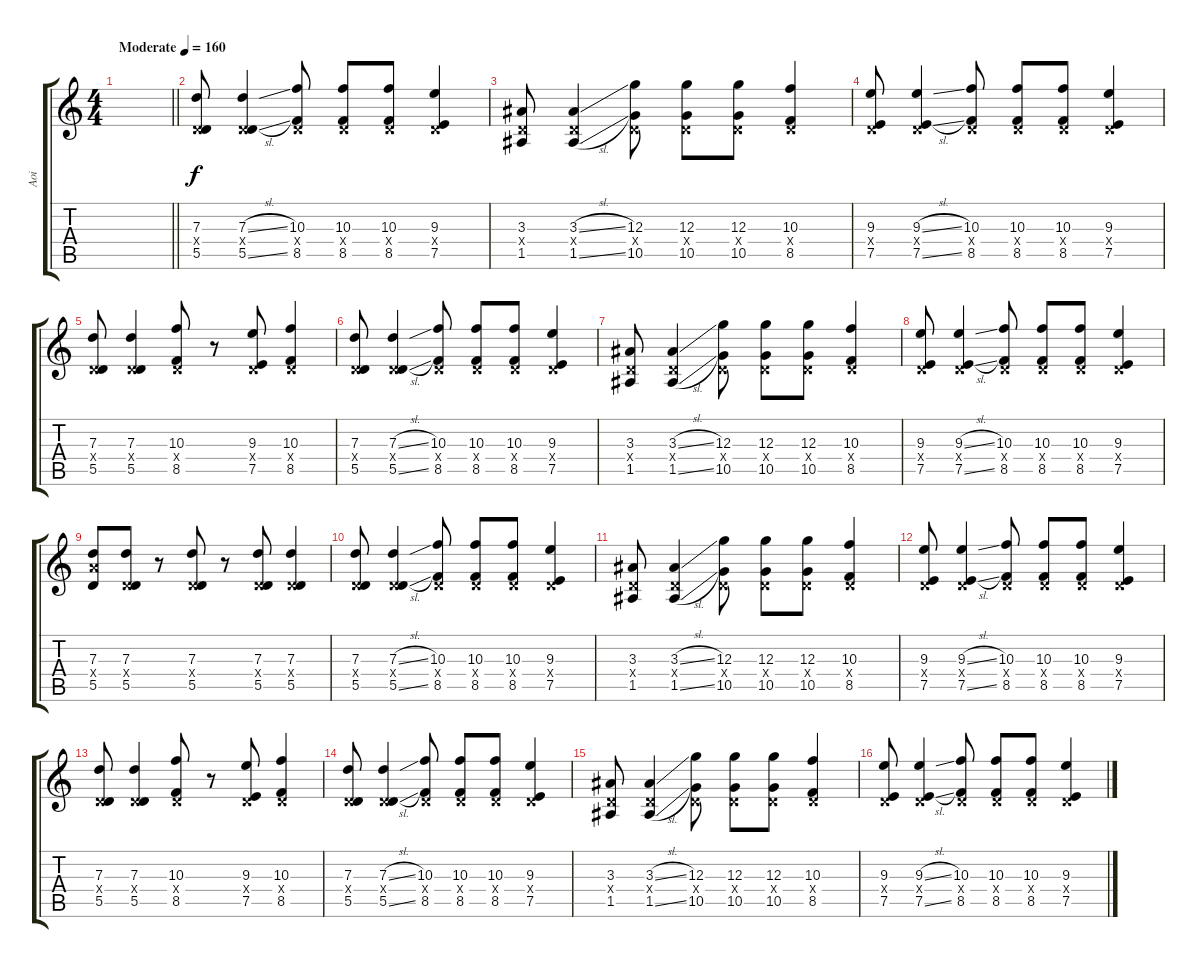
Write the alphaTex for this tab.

\track ("Aoi" "Aoi") {instrument overdrivenguitar}
\staff {score tabs}
\tuning (E4 B3 G3 D3 A2 E2) {hide}
\ts (4 4)
\tempo (160 "Moderate")
\clef g2
\barLineRight lightlight
\ks c
|
\section ("" "")
(7.3 0.4{x} 5.5).8 (7.3{sl} 0.4{x} 5.5{sl}).4 (10.3 0.4{x} 8.5).8 (10.3 0.4{x} 8.5).8 (10.3 0.4{x} 8.5).8 (9.3 0.4{x} 7.5).4 |
(3.3 0.4{x} 1.5).8 (3.3{sl} 0.4{x} 1.5{sl}).4 (12.3 0.4{x} 10.5).8 (12.3 0.4{x} 10.5).8 (12.3 0.4{x} 10.5).8 (10.3 0.4{x} 8.5).4 |
(9.3 0.4{x} 7.5).8 (9.3{sl} 0.4{x} 7.5{sl}).4 (10.3 0.4{x} 8.5).8 (10.3 0.4{x} 8.5).8 (10.3 0.4{x} 8.5).8 (9.3 0.4{x} 7.5).4 |
(7.3 0.4{x} 5.5).8 (7.3 0.4{x} 5.5).4 (10.3 0.4{x} 8.5).8 r.8 (9.3 0.4{x} 7.5).8 (10.3 0.4{x} 8.5).4 |
(7.3 0.4{x} 5.5).8 (7.3{sl} 0.4{x} 5.5{sl}).4 (10.3 0.4{x} 8.5).8 (10.3 0.4{x} 8.5).8 (10.3 0.4{x} 8.5).8 (9.3 0.4{x} 7.5).4 |
(3.3 0.4{x} 1.5).8 (3.3{sl} 0.4{x} 1.5{sl}).4 (12.3 0.4{x} 10.5).8 (12.3 0.4{x} 10.5).8 (12.3 0.4{x} 10.5).8 (10.3 0.4{x} 8.5).4 |
(9.3 0.4{x} 7.5).8 (9.3{sl} 0.4{x} 7.5{sl}).4 (10.3 0.4{x} 8.5).8 (10.3 0.4{x} 8.5).8 (10.3 0.4{x} 8.5).8 (9.3 0.4{x} 7.5).4 |
(7.3 7.4{x} 5.5).8 (7.3 0.4{x} 5.5).8 r.8 (7.3 0.4{x} 5.5).8 r.8 (7.3 0.4{x} 5.5).8 (7.3 0.4{x} 5.5).4 |
(7.3 0.4{x} 5.5).8 (7.3{sl} 0.4{x} 5.5{sl}).4 (10.3 0.4{x} 8.5).8 (10.3 0.4{x} 8.5).8 (10.3 0.4{x} 8.5).8 (9.3 0.4{x} 7.5).4 |
(3.3 0.4{x} 1.5).8 (3.3{sl} 0.4{x} 1.5{sl}).4 (12.3 0.4{x} 10.5).8 (12.3 0.4{x} 10.5).8 (12.3 0.4{x} 10.5).8 (10.3 0.4{x} 8.5).4 |
(9.3 0.4{x} 7.5).8 (9.3{sl} 0.4{x} 7.5{sl}).4 (10.3 0.4{x} 8.5).8 (10.3 0.4{x} 8.5).8 (10.3 0.4{x} 8.5).8 (9.3 0.4{x} 7.5).4 |
(7.3 0.4{x} 5.5).8 (7.3 0.4{x} 5.5).4 (10.3 0.4{x} 8.5).8 r.8 (9.3 0.4{x} 7.5).8 (10.3 0.4{x} 8.5).4 |
(7.3 0.4{x} 5.5).8 (7.3{sl} 0.4{x} 5.5{sl}).4 (10.3 0.4{x} 8.5).8 (10.3 0.4{x} 8.5).8 (10.3 0.4{x} 8.5).8 (9.3 0.4{x} 7.5).4 |
(3.3 0.4{x} 1.5).8 (3.3{sl} 0.4{x} 1.5{sl}).4 (12.3 0.4{x} 10.5).8 (12.3 0.4{x} 10.5).8 (12.3 0.4{x} 10.5).8 (10.3 0.4{x} 8.5).4 |
(9.3 0.4{x} 7.5).8 (9.3{sl} 0.4{x} 7.5{sl}).4 (10.3 0.4{x} 8.5).8 (10.3 0.4{x} 8.5).8 (10.3 0.4{x} 8.5).8 (9.3 0.4{x} 7.5).4
